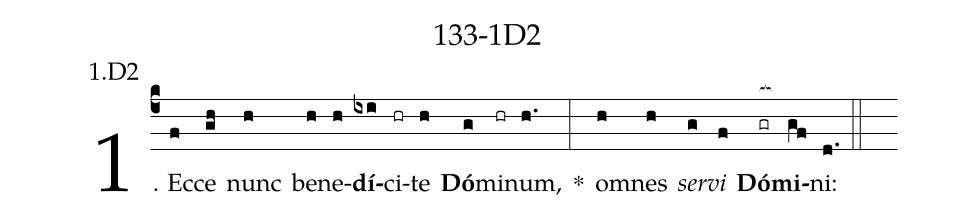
name: 133-1D2;
annotation: 1.D2;
%%
(c4)1. Ec(f)ce(gh) nunc(h) be(h)ne(h)<b>dí</b>(ixi)ci(hr)te(h) <b>Dó</b>(g)mi(hr)num,(h.) *(:) om(h)nes(h) <i>ser</i>(g)<i>vi</i>(f) <b>Dó</b>(gr[ocb:1{])<b>mi</b>(gf[ocb:0}])ni:(d.) (::)
